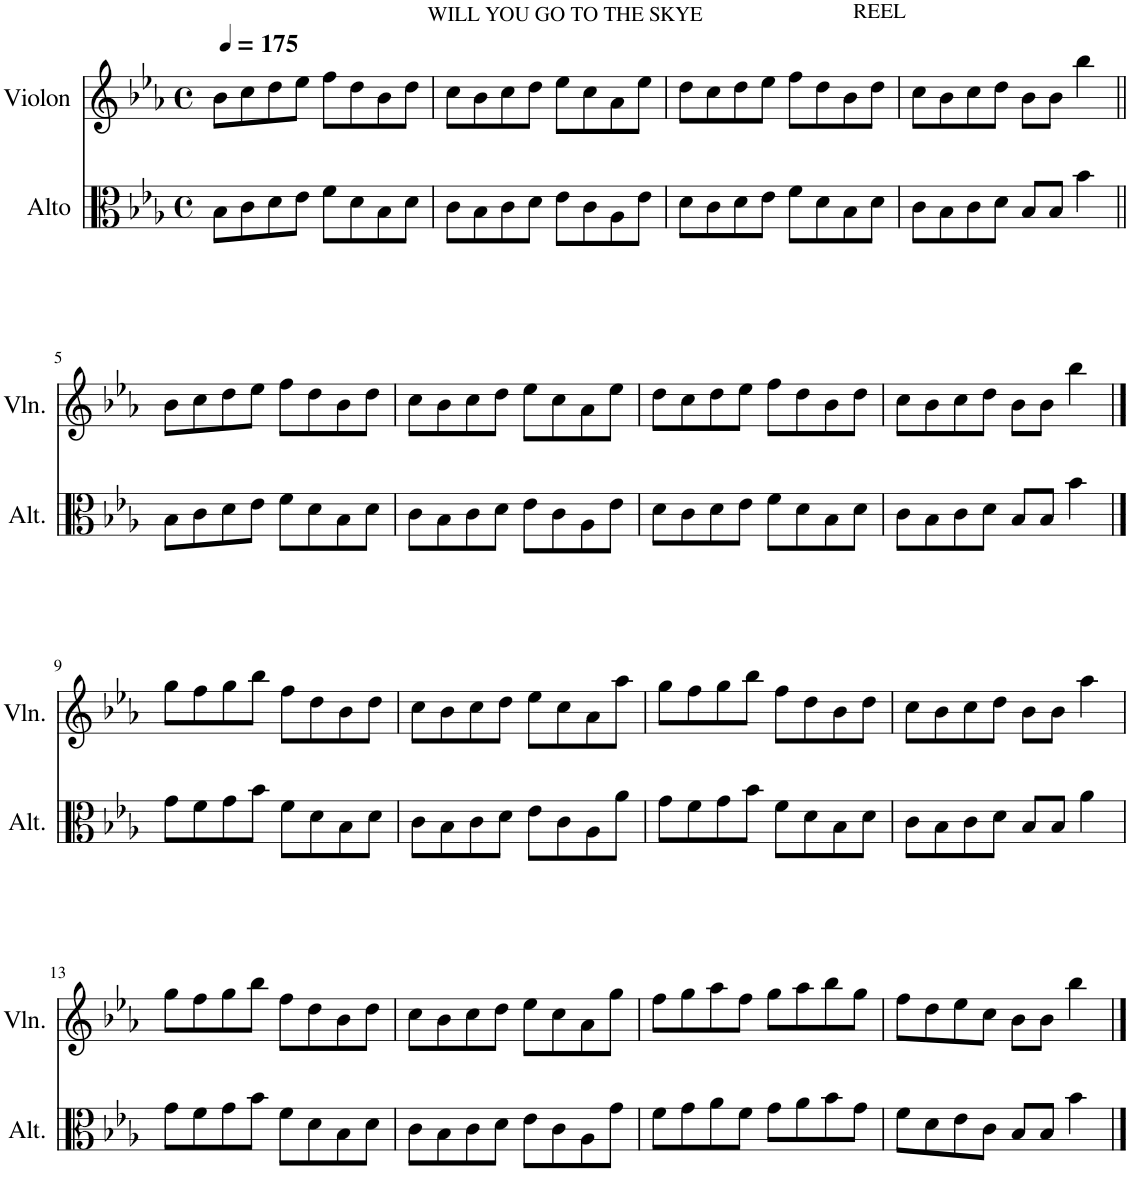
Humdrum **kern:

**kern	**kern
*part2	*part1
*staff2	*staff1
*I"Alto	*I"Violon
*I'Alt.	*I'Vln.
*clefC3	*clefG2
*k[b-e-a-]	*k[b-e-a-]
*M4/4	*M4/4
*met(c)	*met(c)
*MM175	*MM175
=1	=1
8B-\L	8b-\L
8c\	8cc\
8d\	8dd\
8e-\J	8ee-\J
8f\L	8ff\L
8d\	8dd\
8B-\	8b-\
8d\J	8dd\J
=2	=2
!	!LO:TX:a:t=WILL YOU GO TO THE SKYE
8c\L	8cc\L
8B-\	8b-\
8c\	8cc\
8d\J	8dd\J
8e-\L	8ee-\L
8c\	8cc\
8A-\	8a-\
8e-\J	8ee-\J
=3	=3
8d\L	8dd\L
8c\	8cc\
8d\	8dd\
8e-\J	8ee-\J
8f\L	8ff\L
8d\	8dd\
8B-\	8b-\
8d\J	8dd\J
=4	=4
!	!LO:TX:a:t=REEL
8c\L	8cc\L
8B-\	8b-\
8c\	8cc\
8d\J	8dd\J
8B-/L	8b-\L
8B-/J	8b-\J
4b-\	4bb-\
!!LO:LB:g=z
=5||	=5||
8B-\L	8b-\L
8c\	8cc\
8d\	8dd\
8e-\J	8ee-\J
8f\L	8ff\L
8d\	8dd\
8B-\	8b-\
8d\J	8dd\J
=6	=6
8c\L	8cc\L
8B-\	8b-\
8c\	8cc\
8d\J	8dd\J
8e-\L	8ee-\L
8c\	8cc\
8A-\	8a-\
8e-\J	8ee-\J
=7	=7
8d\L	8dd\L
8c\	8cc\
8d\	8dd\
8e-\J	8ee-\J
8f\L	8ff\L
8d\	8dd\
8B-\	8b-\
8d\J	8dd\J
=8	=8
8c\L	8cc\L
8B-\	8b-\
8c\	8cc\
8d\J	8dd\J
8B-/L	8b-\L
8B-/J	8b-\J
4b-\	4bb-\
!!LO:LB:g=z
==9	==9
8g\L	8gg\L
8f\	8ff\
8g\	8gg\
8b-\J	8bb-\J
8f\L	8ff\L
8d\	8dd\
8B-\	8b-\
8d\J	8dd\J
=10	=10
8c\L	8cc\L
8B-\	8b-\
8c\	8cc\
8d\J	8dd\J
8e-\L	8ee-\L
8c\	8cc\
8A-\	8a-\
8a-\J	8aa-\J
=11	=11
8g\L	8gg\L
8f\	8ff\
8g\	8gg\
8b-\J	8bb-\J
8f\L	8ff\L
8d\	8dd\
8B-\	8b-\
8d\J	8dd\J
=12	=12
8c\L	8cc\L
8B-\	8b-\
8c\	8cc\
8d\J	8dd\J
8B-/L	8b-\L
8B-/J	8b-\J
4a-\	4aa-\
!!LO:LB:g=z
=13	=13
8g\L	8gg\L
8f\	8ff\
8g\	8gg\
8b-\J	8bb-\J
8f\L	8ff\L
8d\	8dd\
8B-\	8b-\
8d\J	8dd\J
=14	=14
8c\L	8cc\L
8B-\	8b-\
8c\	8cc\
8d\J	8dd\J
8e-\L	8ee-\L
8c\	8cc\
8A-\	8a-\
8g\J	8gg\J
=15	=15
8f\L	8ff\L
8g\	8gg\
8a-\	8aa-\
8f\J	8ff\J
8g\L	8gg\L
8a-\	8aa-\
8b-\	8bb-\
8g\J	8gg\J
=16	=16
8f\L	8ff\L
8d\	8dd\
8e-\	8ee-\
8c\J	8cc\J
8B-/L	8b-\L
8B-/J	8b-\J
4b-\	4bb-\
==	==
*-	*-
